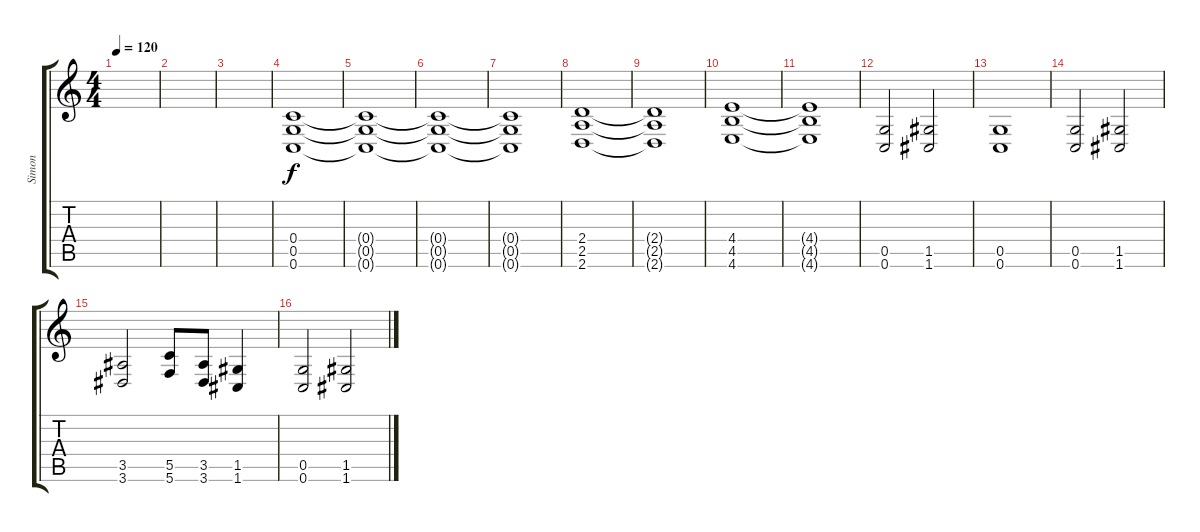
\track ("Simon" "Simon") {instrument distortionguitar}
\staff {score tabs}
\tuning (D4 A3 F3 C3 G2 C2) {hide}
\ts (4 4)
\tempo 120
\clef g2
\ks c
|
|
|
(0.4 0.5 0.6).1{volume 12} |
(0.4{t} 0.5{t} 0.6{t}).1 |
(0.4{t} 0.5{t} 0.6{t}).1 |
(0.4{t} 0.5{t} 0.6{t}).1 |
(2.4 2.5 2.6).1 |
(2.4{t} 2.5{t} 2.6{t}).1 |
(4.4 4.5 4.6).1 |
(4.4{t} 4.5{t} 4.6{t}).1 |
(0.5 0.6).2 (1.5 1.6).2 |
(0.5 0.6).1 |
(0.5 0.6).2 (1.5 1.6).2 |
(3.5 3.6).2 (5.5 5.6).8 (3.5 3.6).8 (1.5 1.6).4 |
(0.5 0.6).2 (1.5 1.6).2
